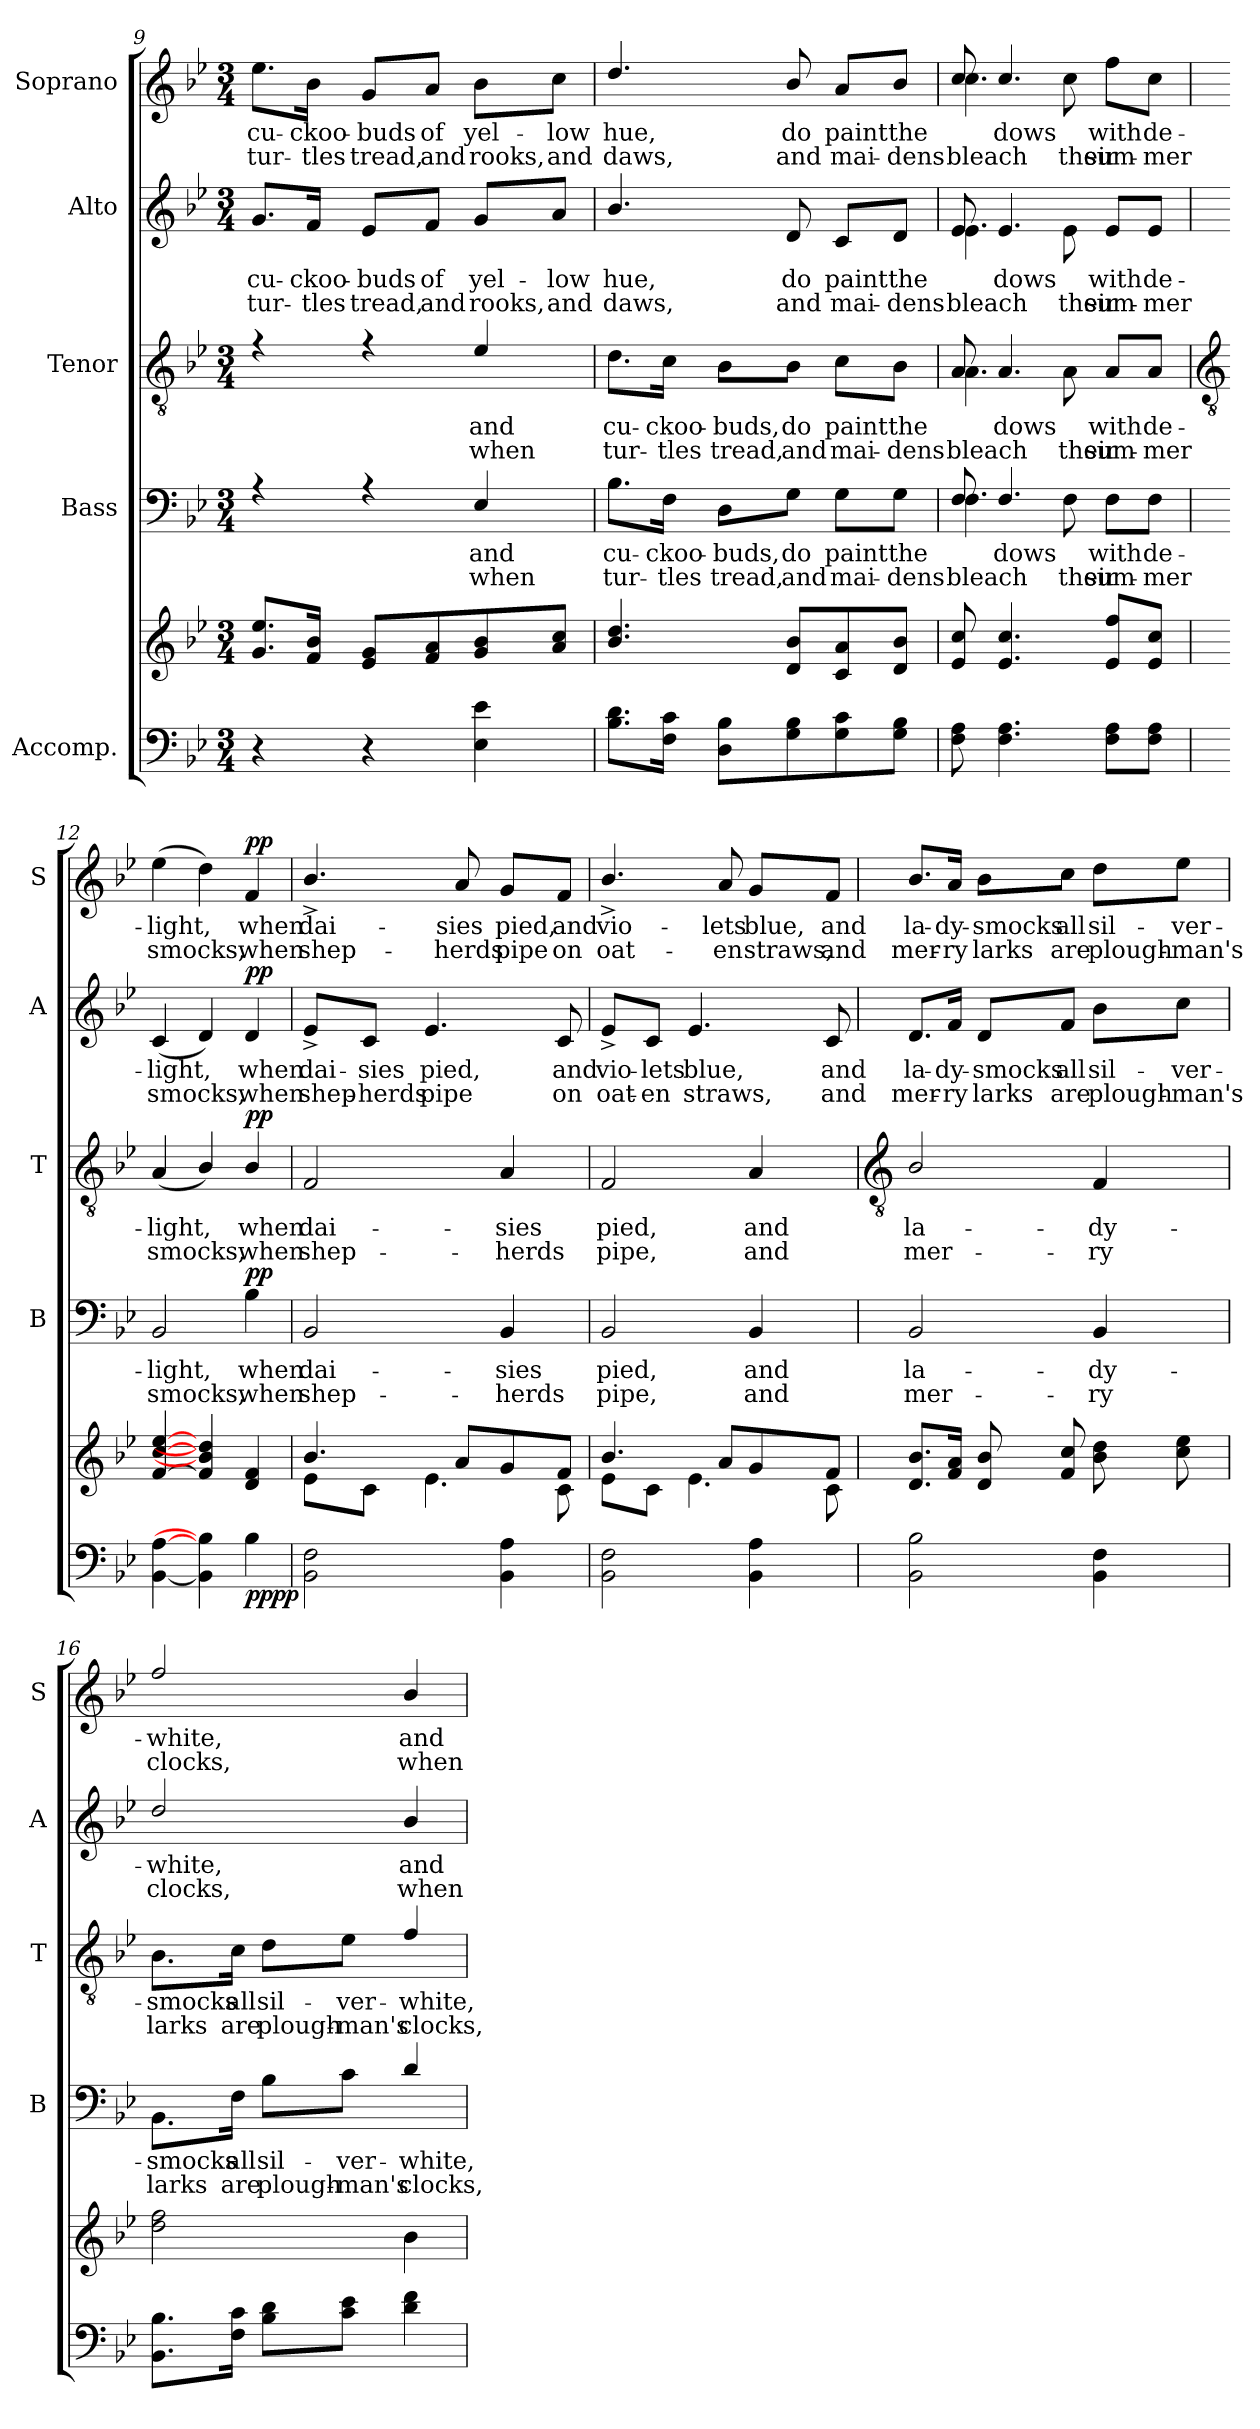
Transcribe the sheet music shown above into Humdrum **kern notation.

**kern	**kern	**dynam	**kern	**text	**text	**dynam	**kern	**text	**text	**dynam	**kern	**text	**text	**dynam	**kern	**text	**text	**dynam
*part5	*part5	*part5	*part4	*part4	*part4	*part4	*part3	*part3	*part3	*part3	*part2	*part2	*part2	*part2	*part1	*part1	*part1	*part1
*staff6	*staff5	*staff5/6	*staff4	*staff4	*staff4	*staff4	*staff3	*staff3	*staff3	*staff3	*staff2	*staff2	*staff2	*staff2	*staff1	*staff1	*staff1	*staff1
*I"Accomp.	*	*	*I"Bass	*	*	*	*I"Tenor	*	*	*	*I"Alto	*	*	*	*I"Soprano	*	*	*
*	*	*	*I'B	*	*	*	*I'T	*	*	*	*I'A	*	*	*	*I'S	*	*	*
!!LO:LB:g=z
*clefF4	*clefG2	*	*clefF4	*	*	*	*clefGv2	*	*	*	*clefG2	*	*	*	*clefG2	*	*	*
*k[b-e-]	*k[b-e-]	*	*k[b-e-]	*	*	*	*k[b-e-]	*	*	*	*k[b-e-]	*	*	*	*k[b-e-]	*	*	*
*B-:	*B-:	*	*B-:	*	*	*	*B-:	*	*	*	*B-:	*	*	*	*B-:	*	*	*
*M3/4	*M3/4	*	*M3/4	*	*	*	*M3/4	*	*	*	*M3/4	*	*	*	*M3/4	*	*	*
=9	=9	=9	=9	=9	=9	=9	=9	=9	=9	=9	=9	=9	=9	=9	=9	=9	=9	=9
*	*^	*	*	*	*	*	*	*	*	*	*	*	*	*	*	*	*	*
!	!	!LO:N:vis=1	!	!	!	!	!	!	!	!	!	!	!LO:LY:b	!LO:LY:b	!	!	!LO:LY:b	!LO:LY:b	!
*	*	*	*	*^	*	*	*	*^	*	*	*	*^	*	*	*	*^	*	*	*
4r	8.g 8.ee-L	2.ryy	.	4r	2.ryy	.	.	.	4r	2.ryy	.	.	.	8.g/L	2.ryy	cu-	-tur-	.	8.ee-\L	2.ryy	cu-	-tur-	.
!	!	!	!	!	!	!	!	!	!	!	!	!	!	!	!	!LO:LY:b	!LO:LY:b	!	!	!	!LO:LY:b	!LO:LY:b	!
.	16f 16b-J	.	.	.	.	.	.	.	.	.	.	.	.	16f/Jk	.	-ckoo-	-tles	.	16b-\Jk	.	-ckoo-	-tles	.
!	!	!	!	!	!	!	!	!	!	!	!	!	!	!	!	!LO:LY:b	!LO:LY:b	!	!	!	!LO:LY:b	!LO:LY:b	!
4r	8e- 8gL	.	.	4r	.	.	.	.	4r	.	.	.	.	8e-/L	.	buds	tread,	.	8g/L	.	buds	tread,	.
!	!	!	!	!	!	!	!	!	!	!	!	!	!	!	!	!LO:LY:b	!LO:LY:b	!	!	!	!LO:LY:b	!LO:LY:b	!
.	8f 8a	.	.	.	.	.	.	.	.	.	.	.	.	8f/J	.	of	and	.	8a/J	.	of	and	.
!	!	!	!	!	!	!LO:LY:b	!LO:LY:b	!	!	!	!LO:LY:b	!LO:LY:b	!	!	!	!LO:LY:b	!LO:LY:b	!	!	!	!LO:LY:b	!LO:LY:b	!
4E- 4e-	8g 8b-	.	.	4E-	.	and	when	.	4e-	.	and	when	.	8g/L	.	yel-	-rooks,	.	8b-\L	.	yel-	-rooks,	.
!	!	!	!	!	!	!	!	!	!	!	!	!	!	!	!	!LO:LY:b	!LO:LY:b	!	!	!	!LO:LY:b	!LO:LY:b	!
.	8a 8ccJ	.	.	.	.	.	.	.	.	.	.	.	.	8a/J	.	low	and	.	8cc\J	.	low	and	.
=10	=10	=10	=10	=10	=10	=10	=10	=10	=10	=10	=10	=10	=10	=10	=10	=10	=10	=10	=10	=10	=10	=10	=10
!	!	!LO:N:vis=1	!	!	!	!LO:LY:b	!LO:LY:b	!	!	!	!LO:LY:b	!LO:LY:b	!	!	!	!LO:LY:b	!LO:LY:b	!	!	!	!LO:LY:b	!LO:LY:b	!
8.B- 8.dL	4.b- 4.dd	2.ryy	.	8.B-\L	2.ryy	cu-	-tur-	.	8.d\L	2.ryy	cu-	-tur-	.	4.b-/	2.ryy	hue,	daws,	.	4.dd	2.ryy	hue,	daws,	.
!	!	!	!	!	!	!LO:LY:b	!LO:LY:b	!	!	!	!LO:LY:b	!LO:LY:b	!	!	!	!	!	!	!	!	!	!	!
16F 16cJ	.	.	.	16F\Jk	.	-ckoo-	-tles	.	16c\Jk	.	-ckoo-	-tles	.	.	.	.	.	.	.	.	.	.	.
!	!	!	!	!	!	!LO:LY:b	!LO:LY:b	!	!	!	!LO:LY:b	!LO:LY:b	!	!	!	!	!	!	!	!	!	!	!
8D 8B-L	.	.	.	8D\L	.	buds,	tread,	.	8B-\L	.	buds,	tread,	.	.	.	.	.	.	.	.	.	.	.
!	!	!	!	!	!	!LO:LY:b	!LO:LY:b	!	!	!	!LO:LY:b	!LO:LY:b	!	!	!	!LO:LY:b	!LO:LY:b	!	!	!	!LO:LY:b	!LO:LY:b	!
8G 8B-	8d/ 8b-/L	.	.	8G\J	.	do	and	.	8B-\J	.	do	and	.	8d	.	do	and	.	8b-/	.	do	and	.
!	!	!	!	!	!	!LO:LY:b	!LO:LY:b	!	!	!	!LO:LY:b	!LO:LY:b	!	!	!	!LO:LY:b	!LO:LY:b	!	!	!	!LO:LY:b	!LO:LY:b	!
8G 8c	8c 8a	.	.	8G\L	.	paint	mai-	.	8c\L	.	paint	mai-	.	8c/L	.	paint	mai-	.	8a/L	.	paint	mai-	.
!	!	!	!	!	!	!LO:LY:b	!LO:LY:b	!	!	!	!LO:LY:b	!LO:LY:b	!	!	!	!LO:LY:b	!LO:LY:b	!	!	!	!LO:LY:b	!LO:LY:b	!
8G 8B-J	8d 8b-J	.	.	8G\J	.	-the	dens	.	8B-\J	.	-the	dens	.	8d/J	.	-the	dens	.	8b-/J	.	-the	dens	.
=11	=11	=11	=11	=11	=11	=11	=11	=11	=11	=11	=11	=11	=11	=11	=11	=11	=11	=11	=11	=11	=11	=11	=11
!	!	!LO:N:vis=1	!	!	!	!LO:LY:b	!	!	!	!	!	!	!	!	!	!	!	!	!	!	!	!	!
!	!	!	!	!	!	!	!LO:LY:b	!	!	!	!LO:LY:b	!	!	!	!	!	!	!	!	!	!	!	!
!	!	!	!	!	!	!	!	!	!	!	!	!LO:LY:b	!	!	!	!LO:LY:b	!	!	!	!	!	!	!
!	!	!	!	!	!	!	!	!	!	!	!	!	!	!	!	!	!LO:LY:b	!	!	!	!LO:LY:b	!	!
!	!	!	!	!	!	!	!	!	!	!	!	!	!	!	!	!	!	!	!	!	!	!LO:LY:b	!
8F 8A	8e- 8cc	2.ryy	.	8F/	4.F	.	bleach	.	8A	4.A\	.	bleach	.	8e-	4.e-\	.	bleach	.	8cc/	4.cc	.	bleach	.
!	!	!	!	!	!	!LO:LY:b	!	!	!	!	!LO:LY:b	!	!	!	!	!LO:LY:b	!	!	!	!	!LO:LY:b	!	!
4.F 4.A	4.e- 4.cc	.	.	4.F/	.	-dows	.	.	4.A	.	-dows	.	.	4.e-	.	-dows	.	.	4.cc/	.	-dows	.	.
!	!	!	!	!	!	!	!LO:LY:b	!	!	!	!	!LO:LY:b	!	!	!	!	!LO:LY:b	!	!	!	!	!LO:LY:b	!
.	.	.	.	.	8F	.	their	.	.	8A\	.	their	.	.	8e-\	.	their	.	.	8cc	.	their	.
!	!	!	!	!	!	!LO:LY:b	!LO:LY:b	!	!	!	!LO:LY:b	!LO:LY:b	!	!	!	!LO:LY:b	!LO:LY:b	!	!	!	!LO:LY:b	!LO:LY:b	!
8F 8AL	8e- 8ffL	.	.	8F\L	4ryy	with	sum-	.	8A/L	4ryy	with	sum-	.	8e-/L	4ryy	with	sum-	.	8ff\L	4ryy	with	sum-	.
!	!	!	!	!	!	!LO:LY:b	!LO:LY:b	!	!	!	!LO:LY:b	!LO:LY:b	!	!	!	!LO:LY:b	!LO:LY:b	!	!	!	!LO:LY:b	!LO:LY:b	!
8F 8AJ	8e- 8ccJ	.	.	8F\J	.	-de-	-mer	.	8A/J	.	-de-	-mer	.	8e-/J	.	-de-	-mer	.	8cc\J	.	-de-	-mer	.
*	*	*	*	*v	*v	*	*	*	*	*	*	*	*	*v	*v	*	*	*	*v	*v	*	*	*
*	*	*	*	*	*	*	*	*v	*v	*	*	*	*	*	*	*	*	*	*	*
!!LO:LB:g=z
=12	=12	=12	=12	=12	=12	=12	=12	=12	=12	=12	=12	=12	=12	=12	=12	=12	=12	=12	=12
*	*	*	*	*	*	*	*	*clefGv2	*	*	*	*	*	*	*	*	*	*	*
!	!	!LO:N:vis=1	!	!	!LO:LY:b	!LO:LY:b	!	!	!LO:LY:b	!LO:LY:b	!	!	!LO:LY:b	!LO:LY:b	!	!	!LO:LY:b	!LO:LY:b	!
[4BB- [4A	[4f [4cc [4ee-	2.ryy	.	2BB-	light,	smocks,	.	(<4A	light,	smocks,	.	(<4c	light,	smocks,	.	(>4ee-	light,	smocks,	.
4BB-] 4B-]	4f] 4b-] 4dd]	.	.	.	.	.	.	4B-/)	.	.	.	4d)	.	.	.	4dd)	.	.	.
!	!	!	!LO:DY:b=2	!	!LO:LY:b	!LO:LY:b	!	!	!LO:LY:b	!LO:LY:b	!	!	!LO:LY:b	!LO:LY:b	!	!	!LO:LY:b	!LO:LY:b	!
!	!	!	!LO:DY:n=1:b	!	!	!	!LO:DY:b	!	!	!	!LO:DY:b	!	!	!	!LO:DY:b	!	!	!	!LO:DY:b
4B-	4d 4f	.	pp pp	4B-	when	when	pp	4B-/	when	when	pp	4d	when	when	pp	4f	when	when	pp
=13	=13	=13	=13	=13	=13	=13	=13	=13	=13	=13	=13	=13	=13	=13	=13	=13	=13	=13	=13
!	!	!	!	!	!LO:LY:b	!LO:LY:b	!	!	!LO:LY:b	!LO:LY:b	!	!	!LO:LY:b	!LO:LY:b	!	!	!LO:LY:b	!LO:LY:b	!
2BB- 2F	4.b-/	8e-\L	.	2BB-	dai-	-shep-	.	2F	dai-	-shep-	.	8e-^/L	dai-	-shep-	.	4.b-^/	dai-	-shep-	.
!	!	!	!	!	!	!	!	!	!	!	!	!	!LO:LY:b	!LO:LY:b	!	!	!	!	!
.	.	8c\J	.	.	.	.	.	.	.	.	.	8c/J	-sies	herds	.	.	.	.	.
!	!	!	!	!	!	!	!	!	!	!	!	!	!LO:LY:b	!LO:LY:b	!	!	!	!	!
.	.	4.e-\	.	.	.	.	.	.	.	.	.	4.e-	pied,	pipe	.	.	.	.	.
!	!	!	!	!	!	!	!	!	!	!	!	!	!	!	!	!	!LO:LY:b	!LO:LY:b	!
.	8aL	.	.	.	.	.	.	.	.	.	.	.	.	.	.	8a	-sies	herds	.
!	!	!	!	!	!LO:LY:b	!LO:LY:b	!	!	!LO:LY:b	!LO:LY:b	!	!	!	!	!	!	!LO:LY:b	!LO:LY:b	!
4BB- 4A	8g	.	.	4BB-	-sies	herds	.	4A	-sies	herds	.	.	.	.	.	8g/L	pied,	pipe	.
!	!	!	!	!	!	!	!	!	!	!	!	!	!LO:LY:b	!LO:LY:b	!	!	!LO:LY:b	!LO:LY:b	!
.	8fJ	8c\	.	.	.	.	.	.	.	.	.	8c	and	on	.	8f/J	and	on	.
=14	=14	=14	=14	=14	=14	=14	=14	=14	=14	=14	=14	=14	=14	=14	=14	=14	=14	=14	=14
!	!	!	!	!	!LO:LY:b	!LO:LY:b	!	!	!LO:LY:b	!LO:LY:b	!	!	!LO:LY:b	!LO:LY:b	!	!	!LO:LY:b	!LO:LY:b	!
2BB- 2F	4.b-/	8e-\L	.	2BB-	pied,	pipe,	.	2F	pied,	pipe,	.	8e-^/L	vio-	-oat-	.	4.b-^/	vio-	-oat-	.
!	!	!	!	!	!	!	!	!	!	!	!	!	!LO:LY:b	!LO:LY:b	!	!	!	!	!
.	.	8c\J	.	.	.	.	.	.	.	.	.	8c/J	-lets	en	.	.	.	.	.
!	!	!	!	!	!	!	!	!	!	!	!	!	!LO:LY:b	!LO:LY:b	!	!	!	!	!
.	.	4.e-\	.	.	.	.	.	.	.	.	.	4.e-	blue,	straws,	.	.	.	.	.
!	!	!	!	!	!	!	!	!	!	!	!	!	!	!	!	!	!LO:LY:b	!LO:LY:b	!
.	8aL	.	.	.	.	.	.	.	.	.	.	.	.	.	.	8a	-lets	en	.
!	!	!	!	!	!LO:LY:b	!LO:LY:b	!	!	!LO:LY:b	!LO:LY:b	!	!	!	!	!	!	!LO:LY:b	!LO:LY:b	!
4BB- 4A	8g	.	.	4BB-	and	and	.	4A	and	and	.	.	.	.	.	8g/L	blue,	straws,	.
!	!	!	!	!	!	!	!	!	!	!	!	!	!LO:LY:b	!LO:LY:b	!	!	!LO:LY:b	!LO:LY:b	!
.	8fJ	8c\	.	.	.	.	.	.	.	.	.	8c	and	and	.	8f/J	and	and	.
*	*v	*v	*	*	*	*	*	*	*	*	*	*	*	*	*	*	*	*	*
!!LO:LB:g=z
=15	=15	=15	=15	=15	=15	=15	=15	=15	=15	=15	=15	=15	=15	=15	=15	=15	=15	=15
*	*	*	*	*	*	*	*clefGv2	*	*	*	*	*	*	*	*	*	*	*
*	*^	*	*^	*	*	*	*^	*	*	*	*^	*	*	*	*^	*	*	*
!	!	!	!	!	!LO:N:vis=1	!LO:LY:b	!LO:LY:b	!	!	!LO:N:vis=1	!LO:LY:b	!LO:LY:b	!	!	!LO:N:vis=1	!LO:LY:b	!LO:LY:b	!	!	!LO:N:vis=1	!LO:LY:b	!LO:LY:b	!
*	*v	*v	*	*	*	*	*	*	*	*	*	*	*	*	*	*	*	*	*	*	*	*	*
2BB- 2B-	8.d/ 8.b-/L	.	2BB-	2.ryy	la-	-mer-	.	2B-/	2.ryy	la-	-mer-	.	8.d/L	2.ryy	la-	-mer-	.	8.b-/L	2.ryy	la-	-mer-	.
!	!	!	!	!	!	!	!	!	!	!	!	!	!	!	!LO:LY:b	!LO:LY:b	!	!	!	!LO:LY:b	!LO:LY:b	!
.	16f 16aJ	.	.	.	.	.	.	.	.	.	.	.	16f/Jk	.	-dy-	-ry	.	16a/Jk	.	-dy-	-ry	.
!	!	!	!	!	!	!	!	!	!	!	!	!	!	!	!LO:LY:b	!LO:LY:b	!	!	!	!LO:LY:b	!LO:LY:b	!
.	8d 8b-L	.	.	.	.	.	.	.	.	.	.	.	8d/L	.	smocks	larks	.	8b-\L	.	smocks	larks	.
!	!	!	!	!	!	!	!	!	!	!	!	!	!	!	!LO:LY:b	!LO:LY:b	!	!	!	!LO:LY:b	!LO:LY:b	!
.	8f 8cc	.	.	.	.	.	.	.	.	.	.	.	8f/J	.	all	are	.	8cc\J	.	all	are	.
!	!	!	!	!	!LO:LY:b	!LO:LY:b	!	!	!	!LO:LY:b	!LO:LY:b	!	!	!	!LO:LY:b	!LO:LY:b	!	!	!	!LO:LY:b	!LO:LY:b	!
4BB- 4F	8b- 8dd	.	4BB-	.	-dy-	-ry	.	4F	.	-dy-	-ry	.	8b-\L	.	sil-	-plough-	.	8dd\L	.	sil-	-plough-	.
!	!	!	!	!	!	!	!	!	!	!	!	!	!	!	!LO:LY:b	!LO:LY:b	!	!	!	!LO:LY:b	!LO:LY:b	!
.	8cc 8ee-	.	.	.	.	.	.	.	.	.	.	.	8cc\J	.	-ver-	-man's	.	8ee-\J	.	-ver-	-man's	.
=16	=16	=16	=16	=16	=16	=16	=16	=16	=16	=16	=16	=16	=16	=16	=16	=16	=16	=16	=16	=16	=16	=16
!	!	!	!	!LO:N:vis=1	!LO:LY:b	!LO:LY:b	!	!	!LO:N:vis=1	!LO:LY:b	!LO:LY:b	!	!	!LO:N:vis=1	!LO:LY:b	!LO:LY:b	!	!	!LO:N:vis=1	!LO:LY:b	!LO:LY:b	!
8.BB- 8.B-	2dd 2ff	.	8.BB-\L	2.ryy	smocks	larks	.	8.B-\L	2.ryy	smocks	larks	.	2dd	2.ryy	white,	clocks,	.	2ff	2.ryy	white,	clocks,	.
!	!	!	!	!	!LO:LY:b	!LO:LY:b	!	!	!	!LO:LY:b	!LO:LY:b	!	!	!	!	!	!	!	!	!	!	!
16F 16cJ	.	.	16F\Jk	.	all	are	.	16c\Jk	.	all	are	.	.	.	.	.	.	.	.	.	.	.
!	!	!	!	!	!LO:LY:b	!LO:LY:b	!	!	!	!LO:LY:b	!LO:LY:b	!	!	!	!	!	!	!	!	!	!	!
8B- 8dL	.	.	8B-\L	.	sil-	-plough-	.	8d\L	.	sil-	-plough-	.	.	.	.	.	.	.	.	.	.	.
!	!	!	!	!	!LO:LY:b	!LO:LY:b	!	!	!	!LO:LY:b	!LO:LY:b	!	!	!	!	!	!	!	!	!	!	!
8c 8e-J	.	.	8c\J	.	-ver-	-man's	.	8e-\J	.	-ver-	-man's	.	.	.	.	.	.	.	.	.	.	.
!	!	!	!	!	!LO:LY:b	!LO:LY:b	!	!	!	!LO:LY:b	!LO:LY:b	!	!	!	!LO:LY:b	!LO:LY:b	!	!	!	!LO:LY:b	!LO:LY:b	!
4d 4f	4b-	.	4d	.	white,	clocks,	.	4f	.	white,	clocks,	.	4b-	.	and	when	.	4b-	.	and	when	.
*	*	*	*v	*v	*	*	*	*	*	*	*	*	*v	*v	*	*	*	*v	*v	*	*	*
*	*	*	*	*	*	*	*v	*v	*	*	*	*	*	*	*	*	*	*	*
=	=	=	=	=	=	=	=	=	=	=	=	=	=	=	=	=	=	=
*-	*-	*-	*-	*-	*-	*-	*-	*-	*-	*-	*-	*-	*-	*-	*-	*-	*-	*-
